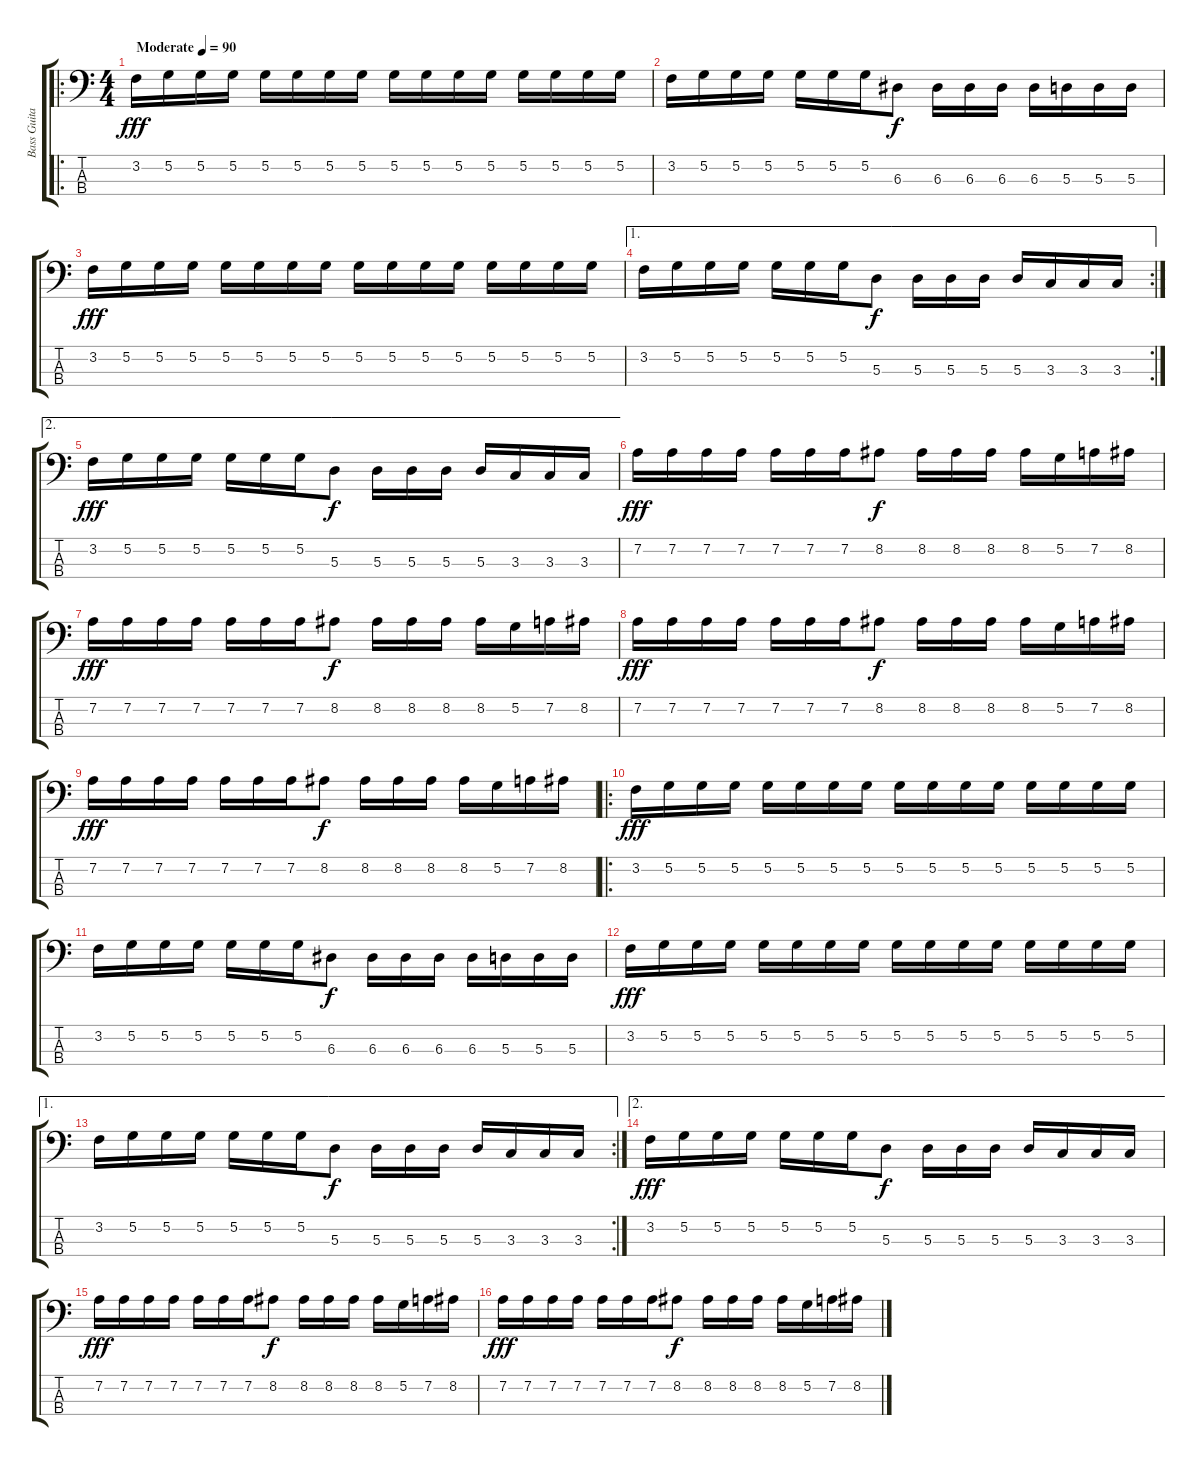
\track ("Bass Guitar" "Bass Guita") {instrument electricbassfinger}
\staff {score tabs}
\tuning (G2 D2 A1 E1) {hide}
\ro
\ts (4 4)
\tempo (90 "Moderate")
\clef f4
\ks c
3.2.16{dy fff instrument electricbassfinger} 5.2.16 5.2.16 5.2.16 5.2.16 5.2.16 5.2.16 5.2.16 5.2.16 5.2.16 5.2.16 5.2.16 5.2.16 5.2.16 5.2.16 5.2.16 |
3.2.16 5.2.16 5.2.16 5.2.16 5.2.16 5.2.16 5.2.16 6.3.8{dy f} 6.3.16 6.3.16 6.3.16 6.3.16 5.3.16 5.3.16 5.3.16 |
3.2.16{dy fff} 5.2.16 5.2.16 5.2.16 5.2.16 5.2.16 5.2.16 5.2.16 5.2.16 5.2.16 5.2.16 5.2.16 5.2.16 5.2.16 5.2.16 5.2.16 |
\ae 1
\rc 2
3.2.16 5.2.16 5.2.16 5.2.16 5.2.16 5.2.16 5.2.16 5.3.8{dy f} 5.3.16 5.3.16 5.3.16 5.3.16 3.3.16 3.3.16 3.3.16 |
\ae 2
3.2.16{dy fff} 5.2.16 5.2.16 5.2.16 5.2.16 5.2.16 5.2.16 5.3.8{dy f} 5.3.16 5.3.16 5.3.16 5.3.16 3.3.16 3.3.16 3.3.16 |
7.2.16{dy fff} 7.2.16 7.2.16 7.2.16 7.2.16 7.2.16 7.2.16 8.2.8{dy f} 8.2.16 8.2.16 8.2.16 8.2.16 5.2.16 7.2.16 8.2.16 |
7.2.16{dy fff} 7.2.16 7.2.16 7.2.16 7.2.16 7.2.16 7.2.16 8.2.8{dy f} 8.2.16 8.2.16 8.2.16 8.2.16 5.2.16 7.2.16 8.2.16 |
7.2.16{dy fff} 7.2.16 7.2.16 7.2.16 7.2.16 7.2.16 7.2.16 8.2.8{dy f} 8.2.16 8.2.16 8.2.16 8.2.16 5.2.16 7.2.16 8.2.16 |
7.2.16{dy fff} 7.2.16 7.2.16 7.2.16 7.2.16 7.2.16 7.2.16 8.2.8{dy f} 8.2.16 8.2.16 8.2.16 8.2.16 5.2.16 7.2.16 8.2.16 |
\ro
3.2.16{dy fff} 5.2.16 5.2.16 5.2.16 5.2.16 5.2.16 5.2.16 5.2.16 5.2.16 5.2.16 5.2.16 5.2.16 5.2.16 5.2.16 5.2.16 5.2.16 |
3.2.16 5.2.16 5.2.16 5.2.16 5.2.16 5.2.16 5.2.16 6.3.8{dy f} 6.3.16 6.3.16 6.3.16 6.3.16 5.3.16 5.3.16 5.3.16 |
3.2.16{dy fff} 5.2.16 5.2.16 5.2.16 5.2.16 5.2.16 5.2.16 5.2.16 5.2.16 5.2.16 5.2.16 5.2.16 5.2.16 5.2.16 5.2.16 5.2.16 |
\ae 1
\rc 2
3.2.16 5.2.16 5.2.16 5.2.16 5.2.16 5.2.16 5.2.16 5.3.8{dy f} 5.3.16 5.3.16 5.3.16 5.3.16 3.3.16 3.3.16 3.3.16 |
\ae 2
3.2.16{dy fff} 5.2.16 5.2.16 5.2.16 5.2.16 5.2.16 5.2.16 5.3.8{dy f} 5.3.16 5.3.16 5.3.16 5.3.16 3.3.16 3.3.16 3.3.16 |
7.2.16{dy fff} 7.2.16 7.2.16 7.2.16 7.2.16 7.2.16 7.2.16 8.2.8{dy f} 8.2.16 8.2.16 8.2.16 8.2.16 5.2.16 7.2.16 8.2.16 |
7.2.16{dy fff} 7.2.16 7.2.16 7.2.16 7.2.16 7.2.16 7.2.16 8.2.8{dy f} 8.2.16 8.2.16 8.2.16 8.2.16 5.2.16 7.2.16 8.2.16
